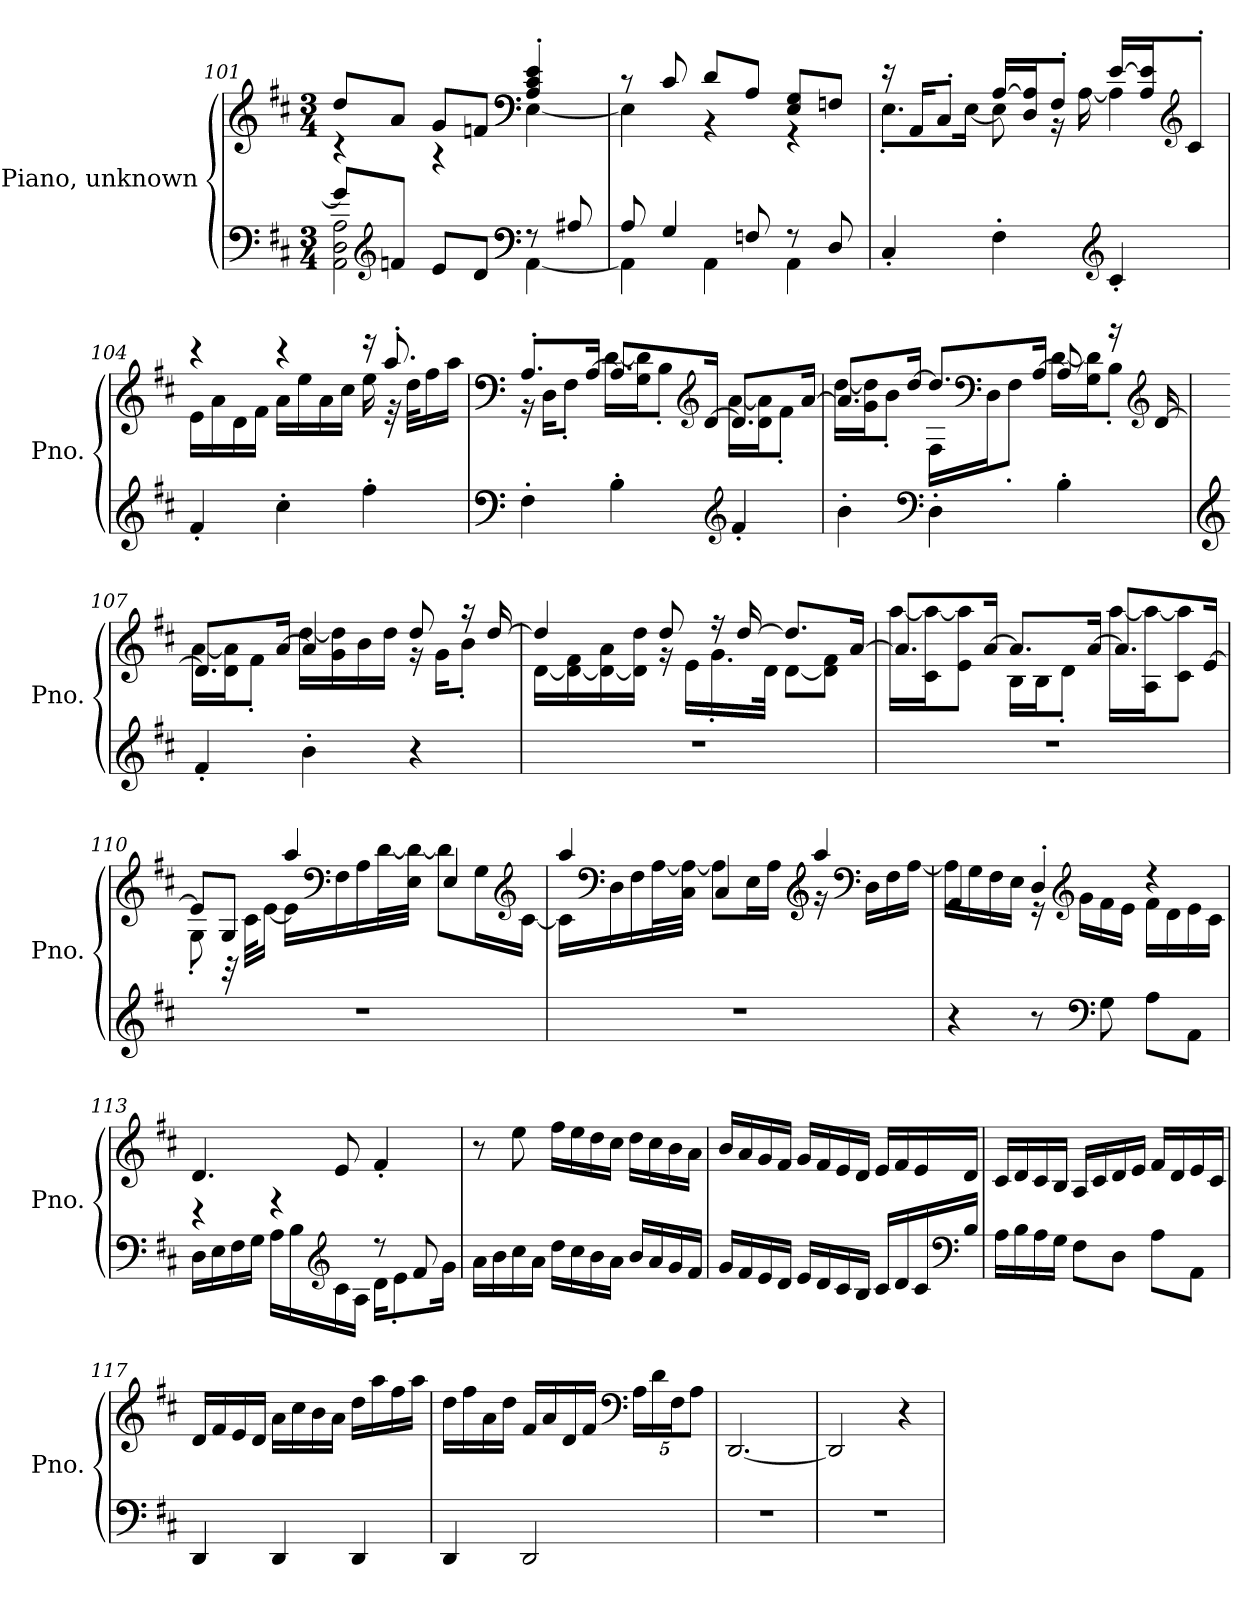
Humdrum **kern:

**kern	**kern
*part1	*part1
*staff2	*staff1
*I"Piano, unknown	*
*I'Pno.	*
*clefF4	*clefG2
*k[f#c#]	*k[f#c#]
*M3/4	*M3/4
=101	=101
*^	*^
8g/L]	2AA\ 2D\ 2A\	8dd/L	4r
*clefG2	*	*	*
8fn/J	.	8a/J	.
8e/L	.	8g/L	4r
8d/J	.	8fn/J	.
*clefF4	*	*clefF4	*
8r	[4AA\	4A/' 4c#/' 4e/'	[4E\
8A#X/	.	.	.
=102	=102	=102	=102
8A/	4AA\]	8r	4E\]
4G/	.	8c#/	.
.	4AA\	8d/L	4r
8Fn/	.	8A/J	.
8r	4AA\	8E/ 8G/L	4r
8D/	.	8Fn/J	.
*v	*v	*	*
!!LO:LB:g=z	!!
=103	=103	=103
4C#'/	16r	8.E'\L
.	16AA/KL	.
.	8C#'/J	.
.	.	[16E\Jk
4F#'\	[16A/LL	8E\]
.	16D/ 16A/]J	.
.	8F#'/J	16r
.	.	[16A\
*clefG2	*	*
4c#'/	[16e/LL	4A\]
.	16A/ 16e/]J	.
*	*clefG2	*
.	8c#'/J	.
=104	=104	=104
4f#'/	4r	16e\LL
.	.	16a\
.	.	16d\
.	.	16f#\JJ
4cc#'\	4r	16a\LL
.	.	16ee\
.	.	16a\
.	.	16cc#\JJ
4ff#'\	16r	16ee\
.	8.aa'/	32r
.	.	32dd\KLL
.	.	16ff#\
.	.	16aa\JJ
!!LO:LB:g=z	!!
=105	=105	=105
*clefF4	*clefF4	*
4F#'\	8.A'/L	16r
.	.	16D\KL
.	.	8F#'\J
.	[16A/Jk	.
4B'\	8.A/L]	[16d\LL
.	.	16G\ 16d\]J
.	.	8B'\J
*	*clefG2	*
.	[16d/Jk	.
*clefG2	*	*
4f#'/	8.d/L]	[16a\LL
.	.	16d\ 16a\]J
.	.	8f#'\J
.	[16a/Jk	.
=106	=106	=106
4b'\	8.a/L]	[16dd\LL
.	.	16g\ 16dd\]J
.	.	8b'\J
.	[16dd/Jk	.
*clefF4	*	*
4D'\	8.dd/L]	16F#\LL
*	*clefF4	*
.	.	16D\J
.	.	8F#'\J
.	[16A/Jk	.
4B'\	8A/]	[16d\LL
.	.	16G\ 16d\]J
.	16r	8B'\J
*	*clefG2	*
.	[16d/	.
!!LO:LB:g=z	!!
=107	=107	=107
*clefG2	*	*
4f#'/	8.d/L]	[16a\LL
.	.	16d\ 16a\]J
.	.	8f#'\J
.	[16a/Jk	.
4b'\	4a/]	[16dd\LL
.	.	16g\ 16dd\]
.	.	16b\
.	.	16dd\JJ
4r	8dd/	16r
.	.	16g\KL
.	16r	8b'\J
.	[16dd/	.
=108	=108	=108
2.r	4dd/]	[16d\LL
.	.	16d\_ 16f#\
.	.	16d\_ 16a\
.	.	16d\] 16dd\JJ
.	8dd/	16r
.	.	16e\LL
.	16r	16.g'\
.	[16dd/	.
.	.	32d\JJk
.	8.dd/L]	[8d\L
.	.	8d\] 8f#\J
.	[16a/Jk	.
!!LO:LB:g=z	!!
=109	=109	=109
2.r	8.a/L]	[16aa\LL
.	.	16c#\ 16aa\_J
.	.	8e\ 8aa\]J
.	[16a/Jk	.
.	8.a/L]	16B\LL
.	.	16B\J
.	.	8d'\J
.	[16a/Jk	.
.	8.a/L]	[16aa\LL
.	.	16A\ 16aa\_J
.	.	8c#\ 8aa\]J
.	[16e/Jk	.
=110	=110	=110
2.r	8e/L]	8G'\
.	8G/J	32r
.	.	32c#\KLL
.	.	[16e\JJ
.	4aa/	16e\LL]
*	*clefF4	*
.	.	16F#\
.	.	16A\
.	.	[32d\L
.	.	32E\ 32d\_JJJ
.	4E/	8d\L]
.	.	16G\L
*	*clefG2	*
.	.	[16c#\JJ
!!LO:PB:g=z	!!
=111	=111	=111
2.r	4aa/	16c#\LL]
*	*clefF4	*
.	.	16D\
.	.	16F#\
.	.	[32A\L
.	.	32C#\ 32A\_JJJ
.	4C#/	8A\L]
.	.	16E\L
.	.	16A\JJ
*	*clefG2	*
.	4aa/	16r
*	*clefF4	*
.	.	16D\LL
.	.	16F#\
.	.	[16A\JJ
=112	=112	=112
4r	4AA/	16A\LL]
.	.	16G\
.	.	16F#\
.	.	16E\JJ
8r	4D'/	16r
*	*clefG2	*
.	.	16g\LL
*clefF4	*	*
8G\	.	16f#\
.	.	16e\JJ
8A\L	4r	16f#\LL
.	.	16d\
8AA\J	.	16e\
.	.	16c#\JJ
*	*v	*v
!!LO:LB:g=z
=113	=113
*^	*
4r	16D\LL	4.d/
.	16E\	.
.	16F#\	.
.	16G\JJ	.
4r	16A\LL	.
.	16B\	.
*clefG2	*	*
.	16c#\	8e/
.	16A\JJ	.
8r	16d\KL	4f#'/
.	8e'\	.
8f#/	.	.
.	16g\Jk	.
*v	*v	*
=114	=114
16a\LL	8r
16b\	.
16cc#\	8ee\
16a\JJ	.
16dd\LL	16ff#\LL
16cc#\	16ee\
16b\	16dd\
16a\JJ	16cc#\JJ
16b/LL	16dd\LL
16a/	16cc#\
16g/	16b\
16f#/JJ	16a\JJ
=115	=115
16g/LL	16b/LL
16f#/	16a/
16e/	16g/
16d/JJ	16f#/JJ
16e/LL	16g/LL
16d/	16f#/
16c#/	16e/
16B/JJ	16d/JJ
16c#/LL	16e/LL
16d/	16f#/
16c#/	16e/
*clefF4	*
16B/JJ	16d/JJ
!!LO:LB:g=z
=116	=116
16A\LL	16c#/LL
16B\	16d/
16A\	16c#/
16G\JJ	16B/JJ
8F#\L	16A/LL
.	16c#/
8D\J	16d/
.	16e/JJ
8A\L	16f#/LL
.	16d/
8AA\J	16e/
.	16c#/JJ
=117	=117
4DD/	16d/LL
.	16f#/
.	16e/
.	16d/JJ
4DD/	16a\LL
.	16cc#\
.	16b\
.	16a\JJ
4DD/	16dd\LL
.	16aa\
.	16ff#\
.	16aa\JJ
=118	=118
4DD/	16dd\LL
.	16ff#\
.	16a\
.	16dd\JJ
2DD/	16f#/LL
.	16a/
.	16d/
.	16f#/JJ
*	*clefF4
*	*Xbrackettup
.	20A\LL
.	20d\
.	20F#\J
.	10A\J
=119	=119
2.r	[2.DD/
=120	=120
2.r	2DD/]
.	4r
=	=
*-	*-
